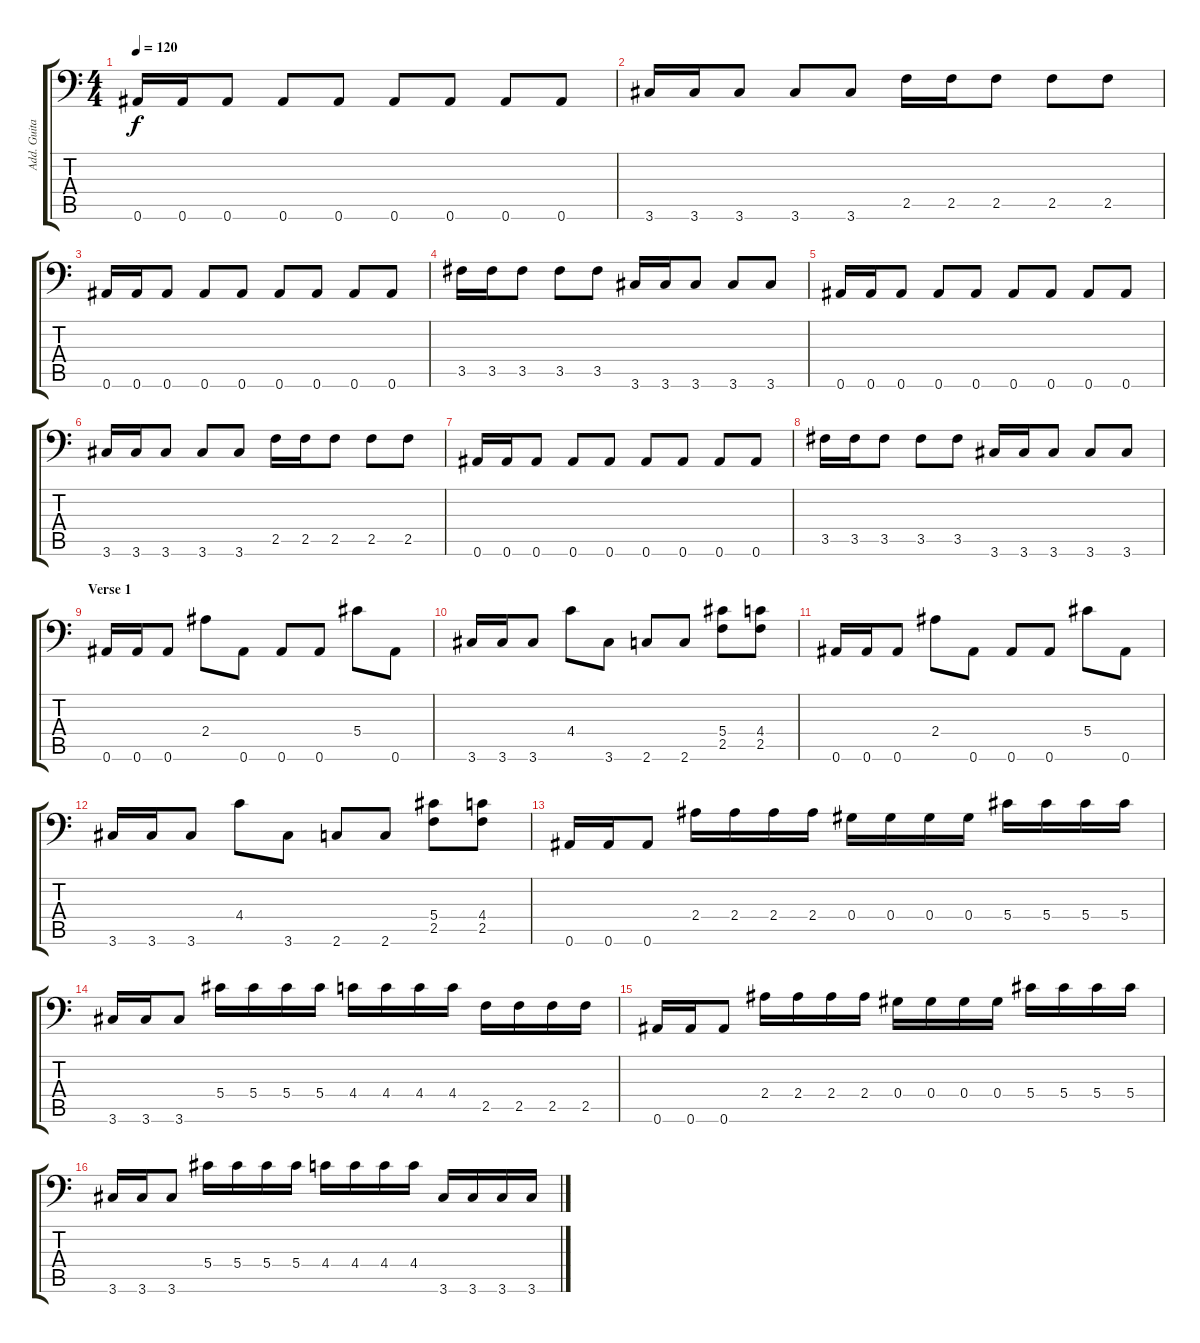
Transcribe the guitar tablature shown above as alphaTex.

\track ("Add. Guitar" "Add. Guita") {instrument overdrivenguitar}
\staff {score tabs}
\tuning (Bb3 F3 Db3 Ab2 Eb2 Bb1) {hide}
\ts (4 4)
\tempo 120
\clef f4
\ks c
0.6.16{dy f} 0.6.16 0.6.8 0.6.8 0.6.8 0.6.8 0.6.8 0.6.8 0.6.8 |
3.6.16 3.6.16 3.6.8 3.6.8 3.6.8 2.5.16 2.5.16 2.5.8 2.5.8 2.5.8 |
0.6.16 0.6.16 0.6.8 0.6.8 0.6.8 0.6.8 0.6.8 0.6.8 0.6.8 |
3.5.16 3.5.16 3.5.8 3.5.8 3.5.8 3.6.16 3.6.16 3.6.8 3.6.8 3.6.8 |
0.6.16 0.6.16 0.6.8 0.6.8 0.6.8 0.6.8 0.6.8 0.6.8 0.6.8 |
3.6.16 3.6.16 3.6.8 3.6.8 3.6.8 2.5.16 2.5.16 2.5.8 2.5.8 2.5.8 |
0.6.16 0.6.16 0.6.8 0.6.8 0.6.8 0.6.8 0.6.8 0.6.8 0.6.8 |
3.5.16 3.5.16 3.5.8 3.5.8 3.5.8 3.6.16 3.6.16 3.6.8 3.6.8 3.6.8 |
\section ("" "Verse 1")
0.6.16 0.6.16 0.6.8 2.4.8 0.6.8 0.6.8 0.6.8 5.4.8 0.6.8 |
3.6.16 3.6.16 3.6.8 4.4.8 3.6.8 2.6.8 2.6.8 (5.4 2.5).8 (4.4 2.5).8 |
0.6.16 0.6.16 0.6.8 2.4.8 0.6.8 0.6.8 0.6.8 5.4.8 0.6.8 |
3.6.16 3.6.16 3.6.8 4.4.8 3.6.8 2.6.8 2.6.8 (5.4 2.5).8 (4.4 2.5).8 |
0.6.16 0.6.16 0.6.8 2.4.16 2.4.16 2.4.16 2.4.16 0.4.16 0.4.16 0.4.16 0.4.16 5.4.16 5.4.16 5.4.16 5.4.16 |
3.6.16 3.6.16 3.6.8 5.4.16 5.4.16 5.4.16 5.4.16 4.4.16 4.4.16 4.4.16 4.4.16 2.5.16 2.5.16 2.5.16 2.5.16 |
0.6.16 0.6.16 0.6.8 2.4.16 2.4.16 2.4.16 2.4.16 0.4.16 0.4.16 0.4.16 0.4.16 5.4.16 5.4.16 5.4.16 5.4.16 |
3.6.16 3.6.16 3.6.8 5.4.16 5.4.16 5.4.16 5.4.16 4.4.16 4.4.16 4.4.16 4.4.16 3.6.16 3.6.16 3.6.16 3.6.16
